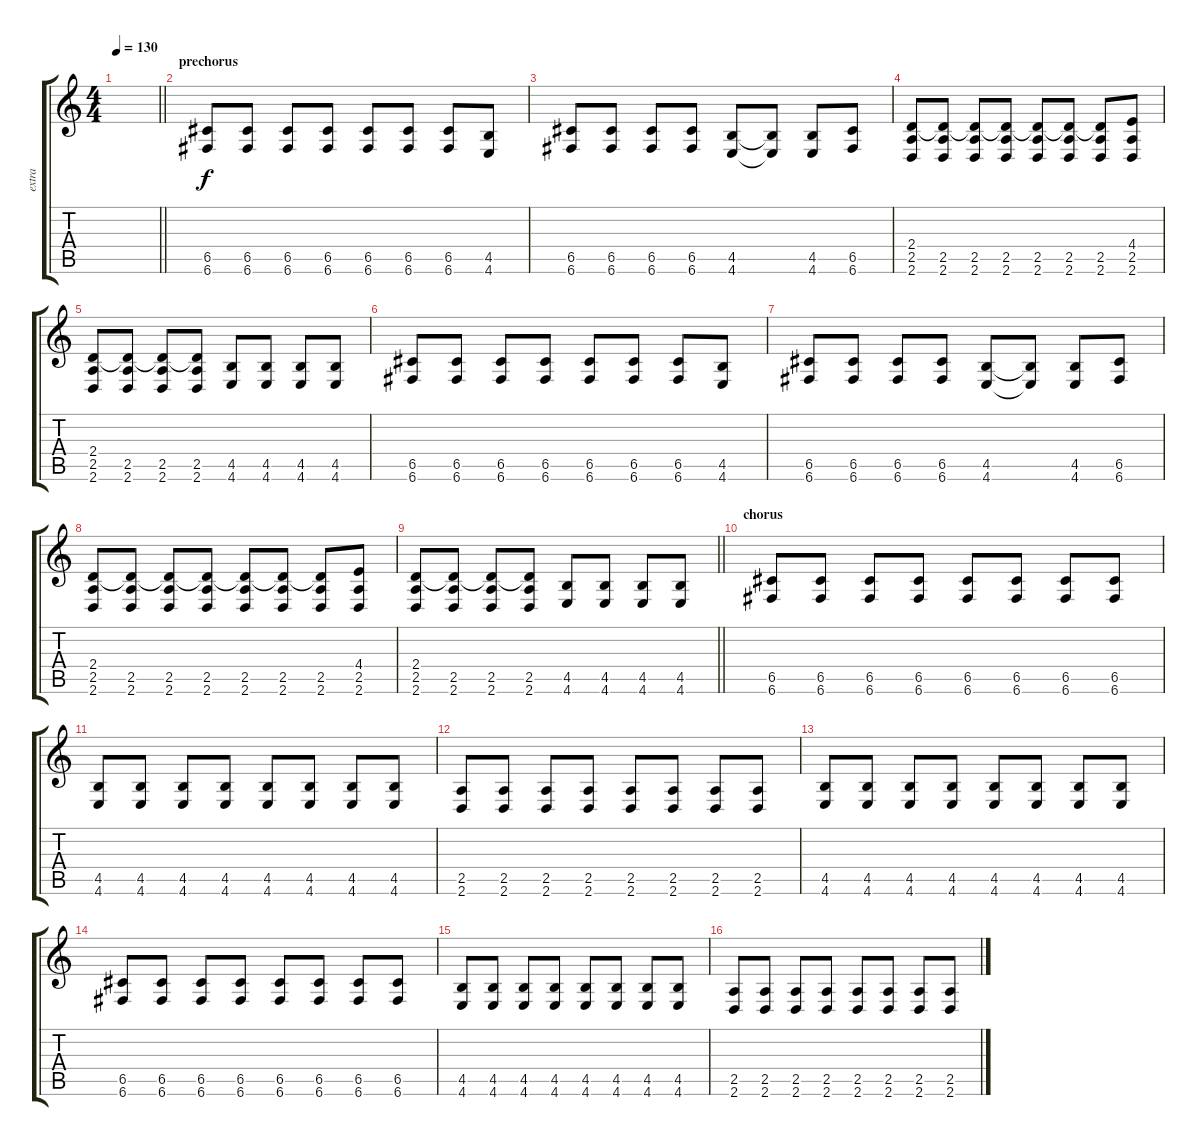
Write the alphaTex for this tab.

\track ("extra" "extra") {instrument distortionguitar}
\staff {score tabs}
\tuning (D4 A3 F3 C3 G2 C2) {hide}
\ts (4 4)
\tempo 130
\clef g2
\barLineRight lightlight
\ks c
|
\section ("" "prechorus")
(6.5 6.6).8 (6.5 6.6).8 (6.5 6.6).8 (6.5 6.6).8 (6.5 6.6).8 (6.5 6.6).8 (6.5 6.6).8 (4.5 4.6).8 |
(6.5 6.6).8 (6.5 6.6).8 (6.5 6.6).8 (6.5 6.6).8 (4.5 4.6).8 (4.5{t} 4.6{t}).8 (4.5 4.6).8 (6.5 6.6).8 |
(2.4 2.5 2.6).8 (2.4{t} 2.5 2.6).8 (2.4{t} 2.5 2.6).8 (2.4{t} 2.5 2.6).8 (2.4{t} 2.5 2.6).8 (2.4{t} 2.5 2.6).8 (2.4{t} 2.5 2.6).8 (4.4 2.5 2.6).8 |
(2.4 2.5 2.6).8 (2.4{t} 2.5 2.6).8 (2.4{t} 2.5 2.6).8 (2.4{t} 2.5 2.6).8 (4.5 4.6).8 (4.5 4.6).8 (4.5 4.6).8 (4.5 4.6).8 |
(6.5 6.6).8 (6.5 6.6).8 (6.5 6.6).8 (6.5 6.6).8 (6.5 6.6).8 (6.5 6.6).8 (6.5 6.6).8 (4.5 4.6).8 |
(6.5 6.6).8 (6.5 6.6).8 (6.5 6.6).8 (6.5 6.6).8 (4.5 4.6).8 (4.5{t} 4.6{t}).8 (4.5 4.6).8 (6.5 6.6).8 |
(2.4 2.5 2.6).8 (2.4{t} 2.5 2.6).8 (2.4{t} 2.5 2.6).8 (2.4{t} 2.5 2.6).8 (2.4{t} 2.5 2.6).8 (2.4{t} 2.5 2.6).8 (2.4{t} 2.5 2.6).8 (4.4 2.5 2.6).8 |
\barLineRight lightlight
(2.4 2.5 2.6).8 (2.4{t} 2.5 2.6).8 (2.4{t} 2.5 2.6).8 (2.4{t} 2.5 2.6).8 (4.5 4.6).8 (4.5 4.6).8 (4.5 4.6).8 (4.5 4.6).8 |
\section ("" "chorus")
(6.5 6.6).8 (6.5 6.6).8 (6.5 6.6).8 (6.5 6.6).8 (6.5 6.6).8 (6.5 6.6).8 (6.5 6.6).8 (6.5 6.6).8 |
(4.5 4.6).8 (4.5 4.6).8 (4.5 4.6).8 (4.5 4.6).8 (4.5 4.6).8 (4.5 4.6).8 (4.5 4.6).8 (4.5 4.6).8 |
(2.5 2.6).8 (2.5 2.6).8 (2.5 2.6).8 (2.5 2.6).8 (2.5 2.6).8 (2.5 2.6).8 (2.5 2.6).8 (2.5 2.6).8 |
(4.5 4.6).8 (4.5 4.6).8 (4.5 4.6).8 (4.5 4.6).8 (4.5 4.6).8 (4.5 4.6).8 (4.5 4.6).8 (4.5 4.6).8 |
(6.5 6.6).8 (6.5 6.6).8 (6.5 6.6).8 (6.5 6.6).8 (6.5 6.6).8 (6.5 6.6).8 (6.5 6.6).8 (6.5 6.6).8 |
(4.5 4.6).8 (4.5 4.6).8 (4.5 4.6).8 (4.5 4.6).8 (4.5 4.6).8 (4.5 4.6).8 (4.5 4.6).8 (4.5 4.6).8 |
(2.5 2.6).8 (2.5 2.6).8 (2.5 2.6).8 (2.5 2.6).8 (2.5 2.6).8 (2.5 2.6).8 (2.5 2.6).8 (2.5 2.6).8
